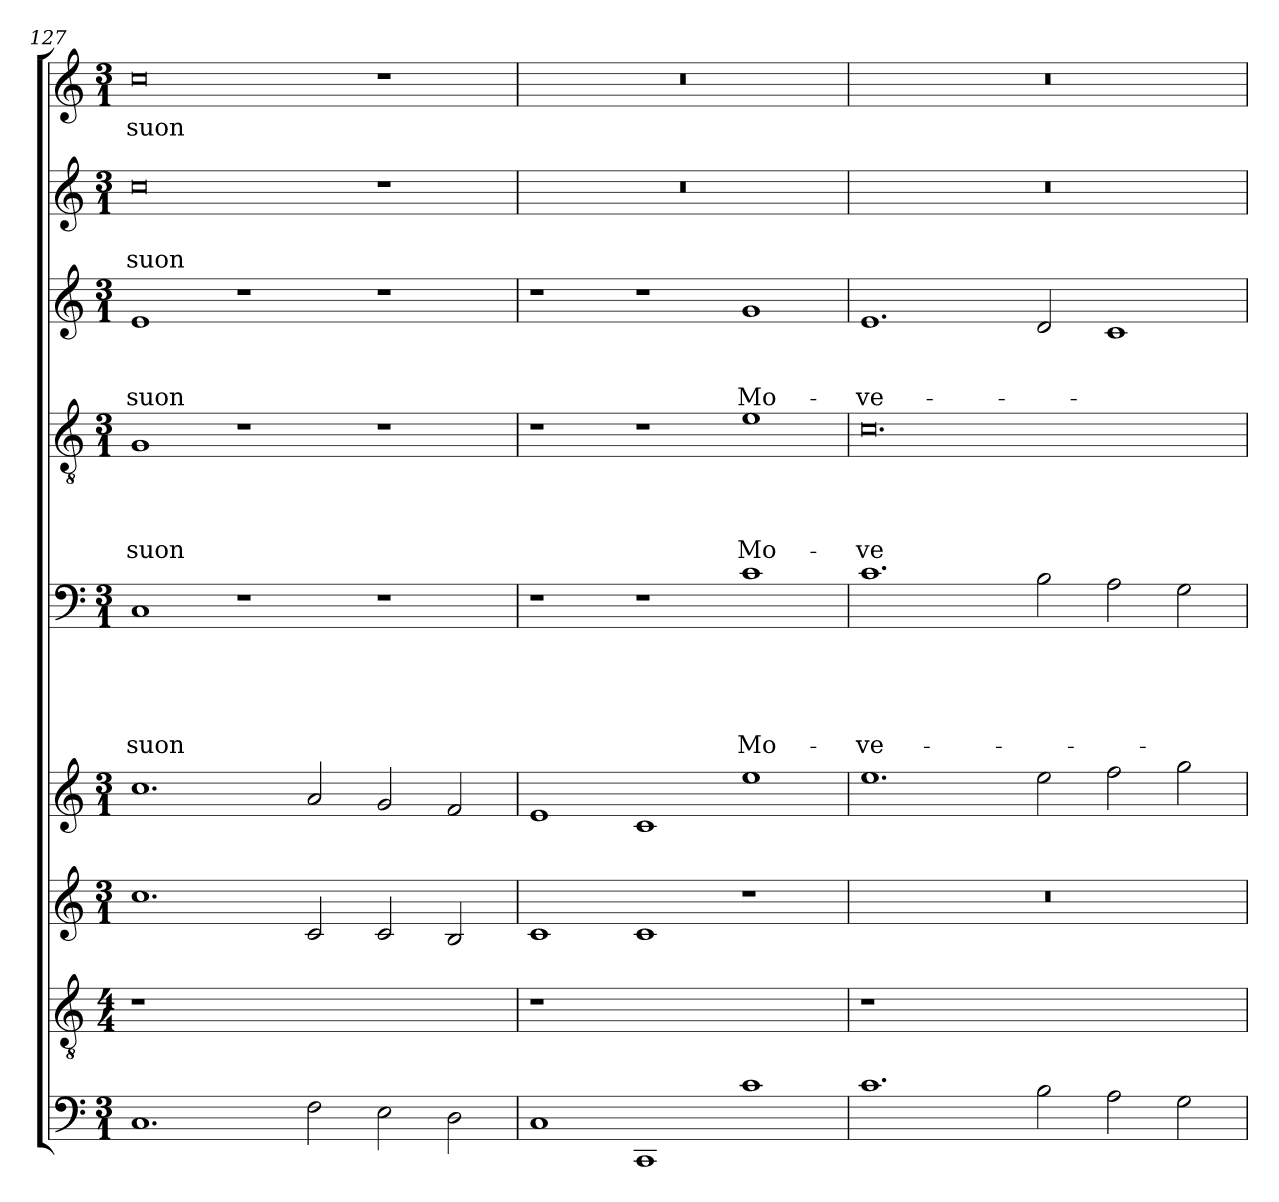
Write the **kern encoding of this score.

**kern	**kern	**kern	**kern	**kern	**text	**text	**text	**text	**text	**kern	**text	**text	**text	**text	**kern	**text	**text	**text	**kern	**text	**text	**kern	**text
*part9	*part8	*part7	*part6	*part5	*part5	*part5	*part5	*part5	*part5	*part4	*part4	*part4	*part4	*part4	*part3	*part3	*part3	*part3	*part2	*part2	*part2	*part1	*part1
*staff9	*staff8	*staff7	*staff6	*staff5	*staff5	*staff5	*staff5	*staff5	*staff5	*staff4	*staff4	*staff4	*staff4	*staff4	*staff3	*staff3	*staff3	*staff3	*staff2	*staff2	*staff2	*staff1	*staff1
*clefF4	*clefGv2	*clefG2	*clefG2	*clefF4	*	*	*	*	*	*clefGv2	*	*	*	*	*clefG2	*	*	*	*clefG2	*	*	*clefG2	*
*k[]	*k[]	*k[]	*k[]	*k[]	*	*	*	*	*	*k[]	*	*	*	*	*k[]	*	*	*	*k[]	*	*	*k[]	*
*C:	*C:	*C:	*C:	*C:	*	*	*	*	*	*C:	*	*	*	*	*C:	*	*	*	*C:	*	*	*C:	*
*M3/1	*M4/4	*M3/1	*M3/1	*M3/1	*	*	*	*	*	*M3/1	*	*	*	*	*M3/1	*	*	*	*M3/1	*	*	*M3/1	*
=127	=127	=127	=127	=127	=127	=127	=127	=127	=127	=127	=127	=127	=127	=127	=127	=127	=127	=127	=127	=127	=127	=127	=127
!	!	!	!	!	!	!	!	!	!LO:LY:b	!	!	!	!	!LO:LY:b	!	!	!	!LO:LY:b	!	!	!LO:LY:b	!	!LO:LY:b
1.C	1r	1.cc	1.cc	1C	.	.	.	.	suon	1G	.	.	.	suon	1e	.	.	suon	0cc	.	suon	0cc	suon
.	0ryy	.	.	1r	.	.	.	.	.	1r	.	.	.	.	1r	.	.	.	.	.	.	.	.
2F\	.	2c/	2a/	.	.	.	.	.	.	.	.	.	.	.	.	.	.	.	.	.	.	.	.
2E\	.	2c/	2g/	1r	.	.	.	.	.	1r	.	.	.	.	1r	.	.	.	1r	.	.	1r	.
2D\	.	2B/	2f/	.	.	.	.	.	.	.	.	.	.	.	.	.	.	.	.	.	.	.	.
=128	=128	=128	=128	=128	=128	=128	=128	=128	=128	=128	=128	=128	=128	=128	=128	=128	=128	=128	=128	=128	=128	=128	=128
1C	1r	1c	1e	1r	.	.	.	.	.	1r	.	.	.	.	1r	.	.	.	0.r	.	.	0.r	.
1CC	0ryy	1c	1c	1r	.	.	.	.	.	1r	.	.	.	.	1r	.	.	.	.	.	.	.	.
!	!	!	!	!	!	!	!	!	!LO:LY:b	!	!	!	!	!LO:LY:b	!	!	!	!LO:LY:b	!	!	!	!	!
1c	.	1r	1ee	1c	.	.	.	.	Mo-	1e	.	.	.	Mo-	1g	.	.	Mo-	.	.	.	.	.
=129	=129	=129	=129	=129	=129	=129	=129	=129	=129	=129	=129	=129	=129	=129	=129	=129	=129	=129	=129	=129	=129	=129	=129
!	!	!	!	!	!	!	!	!	!LO:LY:b	!	!	!	!	!LO:LY:b	!	!	!	!LO:LY:b	!	!	!	!	!
1.c	1r	0.r	1.ee	1.c	.	.	.	.	-ve-	0.c	.	.	.	-ve-	1.e	.	.	-ve-	0.r	.	.	0.r	.
.	0ryy	.	.	.	.	.	.	.	.	.	.	.	.	.	.	.	.	.	.	.	.	.	.
2B\	.	.	2ee\	2B\	.	.	.	.	.	.	.	.	.	.	2d/	.	.	.	.	.	.	.	.
2A\	.	.	2ff\	2A\	.	.	.	.	.	.	.	.	.	.	1c	.	.	.	.	.	.	.	.
2G\	.	.	2gg\	2G\	.	.	.	.	.	.	.	.	.	.	.	.	.	.	.	.	.	.	.
=	=	=	=	=	=	=	=	=	=	=	=	=	=	=	=	=	=	=	=	=	=	=	=
*-	*-	*-	*-	*-	*-	*-	*-	*-	*-	*-	*-	*-	*-	*-	*-	*-	*-	*-	*-	*-	*-	*-	*-
